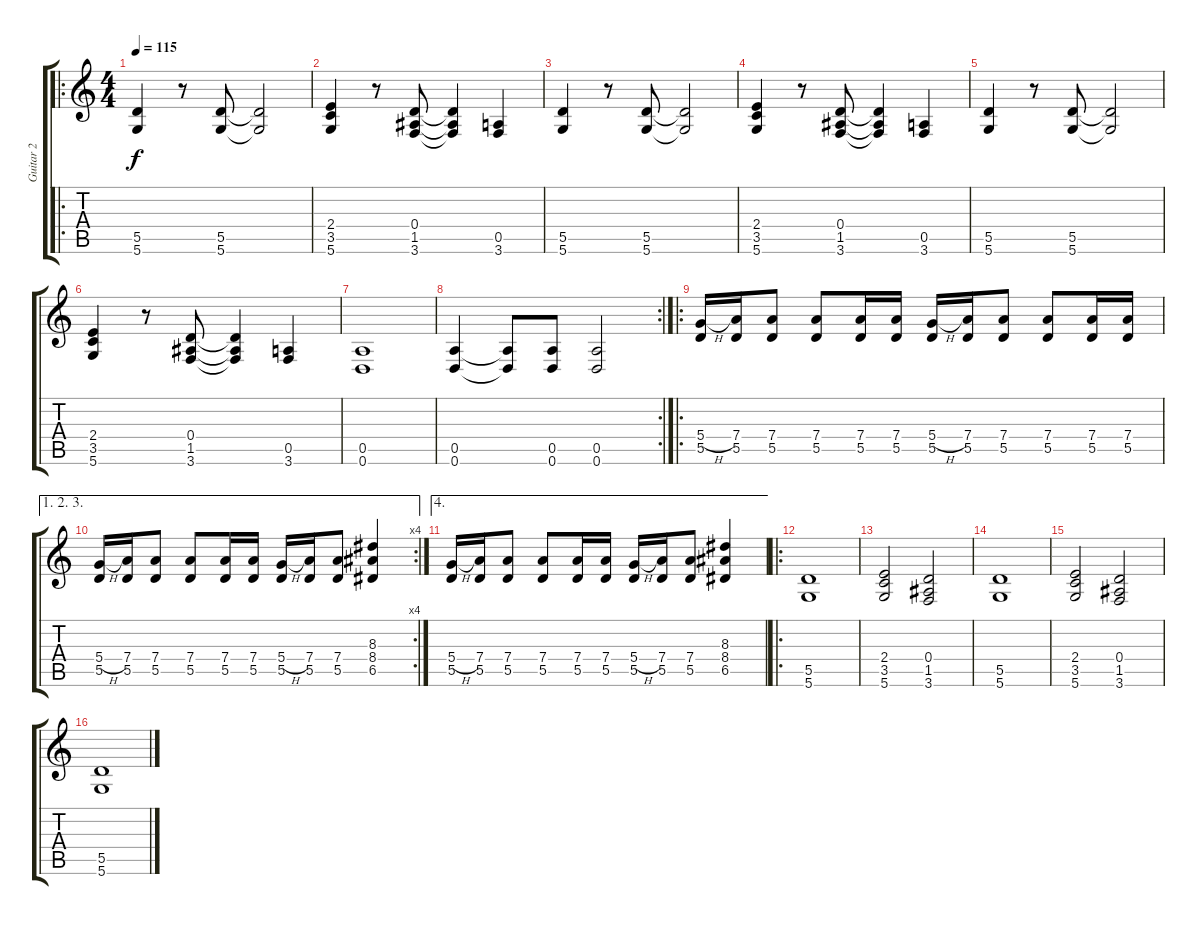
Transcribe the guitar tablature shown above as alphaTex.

\track ("Guitar 2" "Guitar 2") {instrument overdrivenguitar}
\staff {score tabs}
\tuning (E4 B3 G3 D3 A2 D2) {hide}
\ro
\ts (4 4)
\tempo 115
\clef g2
\ks c
(5.5 5.6).4{dy f instrument overdrivenguitar} r.8 (5.5 5.6).8 (5.5{t} 5.6{t}).2 |
(2.4 3.5 5.6).4 r.8 (0.4 1.5 3.6).8 (0.4{t} 1.5{t} 3.6{t}).4 (0.5 3.6).4 |
(5.5 5.6).4 r.8 (5.5 5.6).8 (5.5{t} 5.6{t}).2 |
(2.4 3.5 5.6).4 r.8 (0.4 1.5 3.6).8 (0.4{t} 1.5{t} 3.6{t}).4 (0.5 3.6).4 |
(5.5 5.6).4 r.8 (5.5 5.6).8 (5.5{t} 5.6{t}).2 |
(2.4 3.5 5.6).4 r.8 (0.4 1.5 3.6).8 (0.4{t} 1.5{t} 3.6{t}).4 (0.5 3.6).4 |
(0.5 0.6).1 |
\rc 2
(0.5 0.6).4 (0.5{t} 0.6{t}).8 (0.5 0.6).8 (0.5 0.6).2 |
\ro
(5.4{h} 5.5).16 (7.4 5.5).16 (7.4 5.5).8 (7.4 5.5).8 (7.4 5.5).16 (7.4 5.5).16 (5.4{h} 5.5).16 (7.4 5.5).16 (7.4 5.5).8 (7.4 5.5).8 (7.4 5.5).16 (7.4 5.5).16 |
\ae (1 2 3)
\rc 4
(5.4{h} 5.5).16 (7.4 5.5).16 (7.4 5.5).8 (7.4 5.5).8 (7.4 5.5).16 (7.4 5.5).16 (5.4{h} 5.5).16 (7.4 5.5).16 (7.4 5.5).8 (8.3 8.4 6.5).4 |
\ae 4
(5.4{h} 5.5).16 (7.4 5.5).16 (7.4 5.5).8 (7.4 5.5).8 (7.4 5.5).16 (7.4 5.5).16 (5.4{h} 5.5).16 (7.4 5.5).16 (7.4 5.5).8 (8.3 8.4 6.5).4 |
\ro
(5.5 5.6).1 |
(2.4 3.5 5.6).2 (0.4 1.5 3.6).2 |
(5.5 5.6).1 |
(2.4 3.5 5.6).2 (0.4 1.5 3.6).2 |
(5.5 5.6).1
